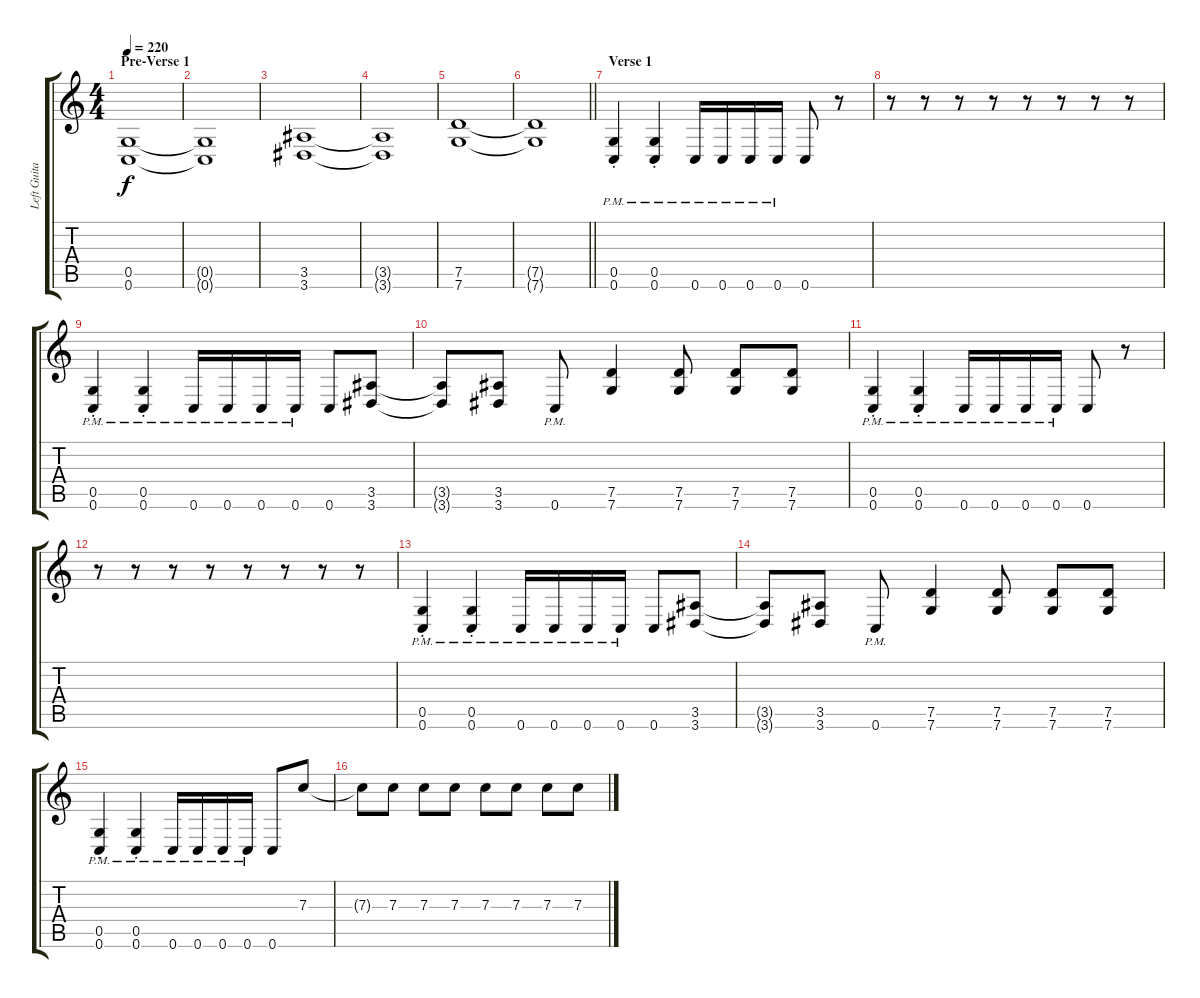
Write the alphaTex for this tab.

\track ("Left Guitar" "Left Guita") {instrument distortionguitar}
\staff {score tabs}
\tuning (D4 A3 F3 C3 G2 C2) {hide}
\ts (4 4)
\section ("" "Pre-Verse 1")
\tempo 220
\clef g2
\ks c
(0.5 0.6).1{dy f} |
(0.5{t} 0.6{t}).1 |
(3.5 3.6).1 |
(3.5{t} 3.6{t}).1 |
(7.5 7.6).1 |
\barLineRight lightlight
(7.5{t} 7.6{t}).1 |
\section ("" "Verse 1")
(0.5{st} 0.6{pm st}).4 (0.5{pm st} 0.6{pm st}).4 0.6{pm}.16 0.6{pm}.16 0.6{pm}.16 0.6{pm}.16 0.6.8 r.8 |
r.8 r.8 r.8 r.8 r.8 r.8 r.8 r.8 |
(0.5{st} 0.6{pm st}).4 (0.5{pm st} 0.6{pm st}).4 0.6{pm}.16 0.6{pm}.16 0.6{pm}.16 0.6{pm}.16 0.6.8 (3.5 3.6).8 |
(3.5{t} 3.6{t}).8 (3.5 3.6).8 0.6{pm}.8 (7.5 7.6).4 (7.5 7.6).8 (7.5 7.6).8 (7.5 7.6).8 |
(0.5{st} 0.6{pm st}).4 (0.5{pm st} 0.6{pm st}).4 0.6{pm}.16 0.6{pm}.16 0.6{pm}.16 0.6{pm}.16 0.6.8 r.8 |
r.8 r.8 r.8 r.8 r.8 r.8 r.8 r.8 |
(0.5{st} 0.6{pm st}).4 (0.5{pm st} 0.6{pm st}).4 0.6{pm}.16 0.6{pm}.16 0.6{pm}.16 0.6{pm}.16 0.6.8 (3.5 3.6).8 |
(3.5{t} 3.6{t}).8 (3.5 3.6).8 0.6{pm}.8 (7.5 7.6).4 (7.5 7.6).8 (7.5 7.6).8 (7.5 7.6).8 |
(0.5{st} 0.6{pm st}).4 (0.5{pm st} 0.6{pm st}).4 0.6{pm}.16 0.6{pm}.16 0.6{pm}.16 0.6{pm}.16 0.6.8 7.3.8 |
7.3{t}.8 7.3.8 7.3.8 7.3.8 7.3.8 7.3.8 7.3.8 7.3.8
